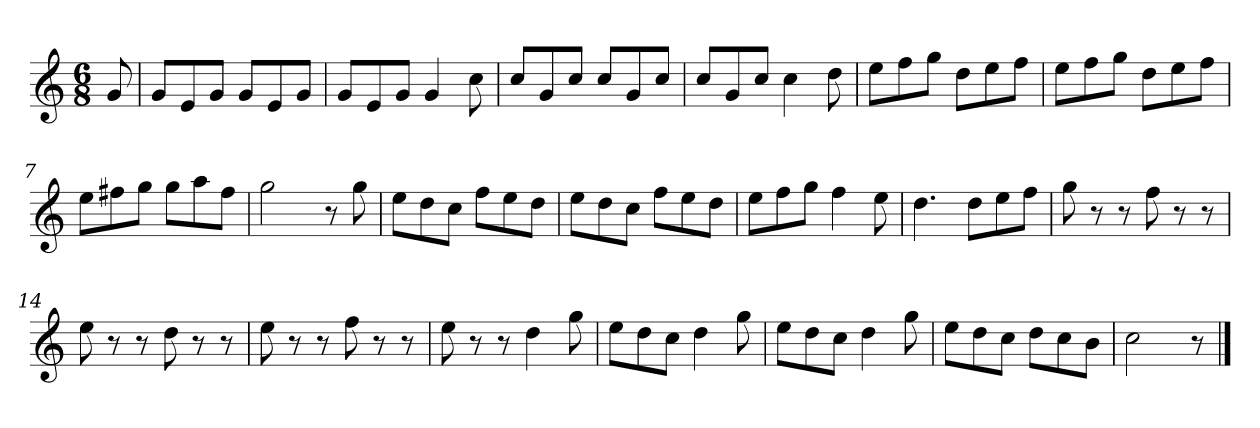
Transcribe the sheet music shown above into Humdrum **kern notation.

**kern
*part1
*staff1
*k[]
*M6/8
*MM120
=
8g
=1
8gL
8e
8gJ
8gL
8e
8gJ
=2
8gL
8e
8gJ
4g
8cc
=3
8ccL
8g
8ccJ
8ccL
8g
8ccJ
=4
8ccL
8g
8ccJ
4cc
8dd
=5
8eeL
8ff
8ggJ
8ddL
8ee
8ffJ
=6
8eeL
8ff
8ggJ
8ddL
8ee
8ffJ
=7
8eeL
8ff#X
8ggJ
8ggL
8aa
8ff#J
=8
2gg
8r
8gg
=9
8eeL
8dd
8ccJ
8ffL
8ee
8ddJ
=10
8eeL
8dd
8ccJ
8ffL
8ee
8ddJ
=11
8eeL
8ff
8ggJ
4ff
8ee
=12
4.dd
8ddL
8ee
8ffJ
=13
8gg
8r
8r
8ff
8r
8r
=14
8ee
8r
8r
8dd
8r
8r
=15
8ee
8r
8r
8ff
8r
8r
=16
8ee
8r
8r
4dd
8gg
=17
8eeL
8dd
8ccJ
4dd
8gg
=18
8eeL
8dd
8ccJ
4dd
8gg
=19
8eeL
8dd
8ccJ
8ddL
8cc
8bJ
=20
2cc
8r
==
*-
